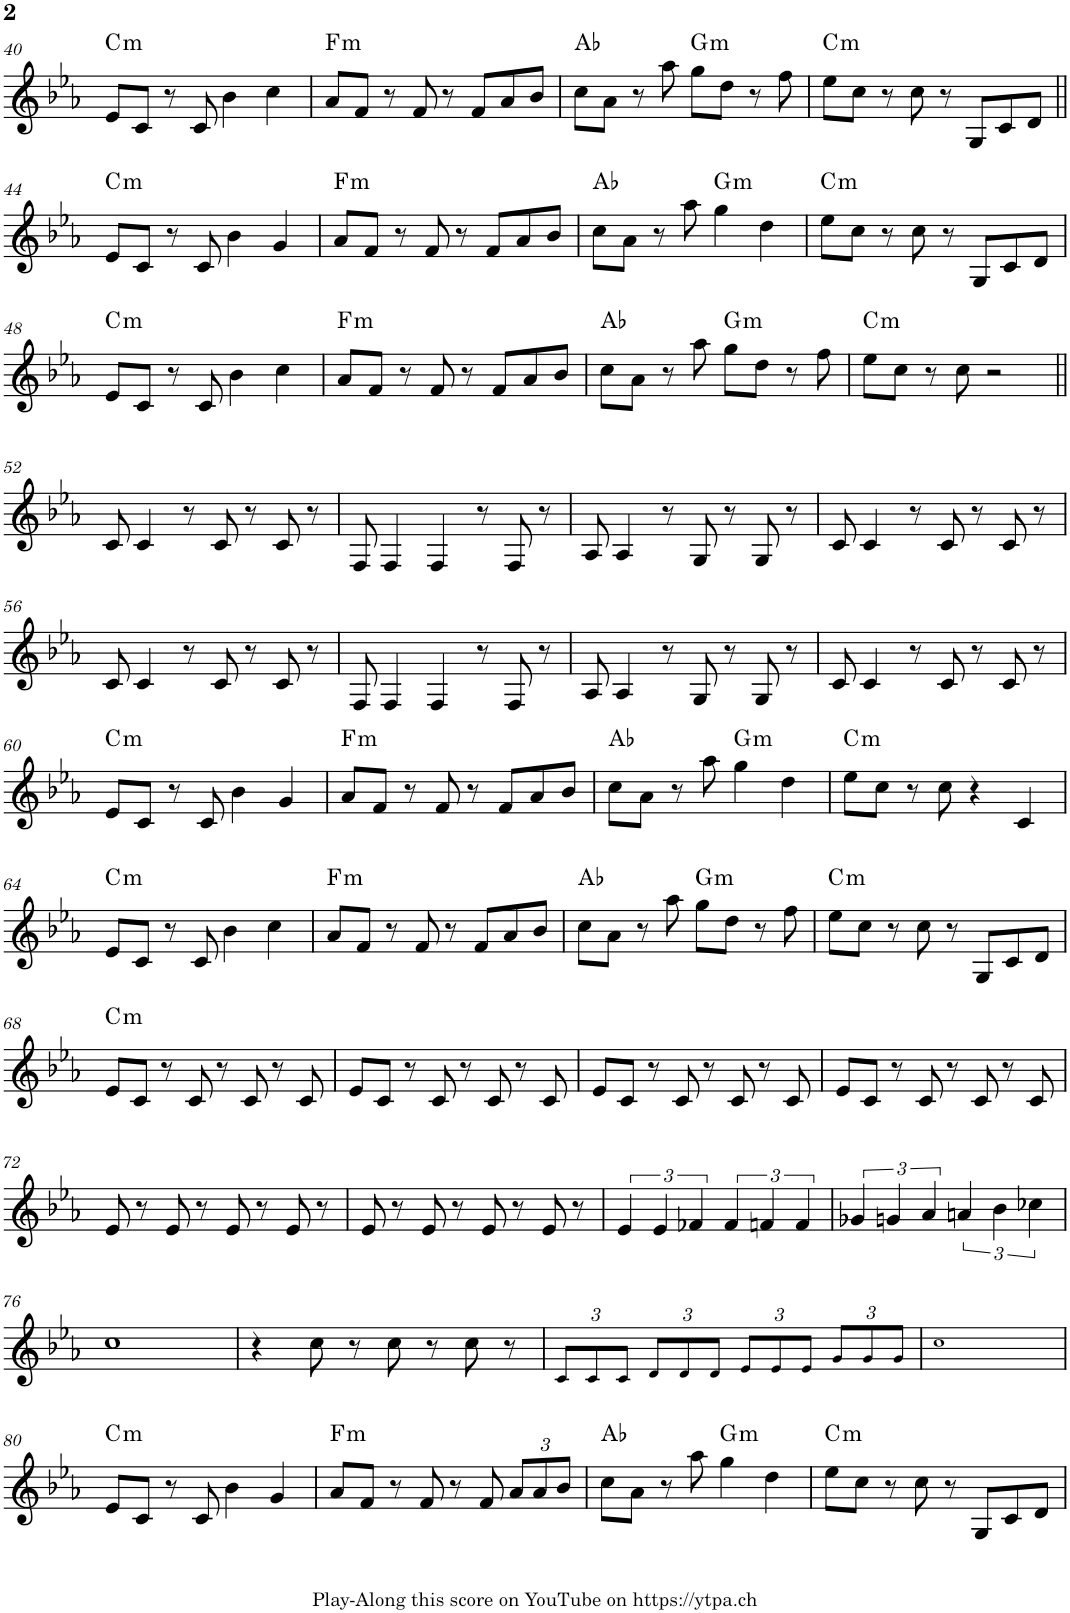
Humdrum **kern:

**kern	**harte
*part1	*part1
*staff1	*
*I"Voice	*
*I'Vc.	*
!!LO:PB:g=z
*clefG2	*
*k[b-e-a-]	*
*M4/4	*
=40	=40
!	!LO:H:kt=m
8e-/L	C:min
8c/J	.
8r	.
8c/	.
4b-\	.
4cc\	.
=41	=41
!	!LO:H:kt=m
8a-/L	F:min
8f/J	.
8r	.
8f/	.
8r	.
8f/L	.
8a-/	.
8b-/J	.
=42	=42
8cc\L	Ab:maj
8a-\J	.
8r	.
8aa-\	.
!	!LO:H:kt=m
8gg\L	G:min
8dd\J	.
8r	.
8ff\	.
=43	=43
!	!LO:H:kt=m
8ee-\L	C:min
8cc\J	.
8r	.
8cc\	.
8r	.
8G/L	.
8c/	.
8d/J	.
!!LO:LB:g=z
=44||	=44||
!	!LO:H:kt=m
8e-/L	C:min
8c/J	.
8r	.
8c/	.
4b-\	.
4g/	.
=45	=45
!	!LO:H:kt=m
8a-/L	F:min
8f/J	.
8r	.
8f/	.
8r	.
8f/L	.
8a-/	.
8b-/J	.
=46	=46
8cc\L	Ab:maj
8a-\J	.
8r	.
8aa-\	.
!	!LO:H:kt=m
4gg\	G:min
4dd\	.
=47	=47
!	!LO:H:kt=m
8ee-\L	C:min
8cc\J	.
8r	.
8cc\	.
8r	.
8G/L	.
8c/	.
8d/J	.
!!LO:LB:g=z
=48	=48
!	!LO:H:kt=m
8e-/L	C:min
8c/J	.
8r	.
8c/	.
4b-\	.
4cc\	.
=49	=49
!	!LO:H:kt=m
8a-/L	F:min
8f/J	.
8r	.
8f/	.
8r	.
8f/L	.
8a-/	.
8b-/J	.
=50	=50
8cc\L	Ab:maj
8a-\J	.
8r	.
8aa-\	.
!	!LO:H:kt=m
8gg\L	G:min
8dd\J	.
8r	.
8ff\	.
=51	=51
!	!LO:H:kt=m
8ee-\L	C:min
8cc\J	.
8r	.
8cc\	.
2r	.
!!LO:LB:g=z
=52||	=52||
8c/	.
4c/	.
8r	.
8c/	.
8r	.
8c/	.
8r	.
=53	=53
8F/	.
4F/	.
4F/	.
8r	.
8F/	.
8r	.
=54	=54
8A-/	.
4A-/	.
8r	.
8G/	.
8r	.
8G/	.
8r	.
=55	=55
8c/	.
4c/	.
8r	.
8c/	.
8r	.
8c/	.
8r	.
!!LO:LB:g=z
=56	=56
8c/	.
4c/	.
8r	.
8c/	.
8r	.
8c/	.
8r	.
=57	=57
8F/	.
4F/	.
4F/	.
8r	.
8F/	.
8r	.
=58	=58
8A-/	.
4A-/	.
8r	.
8G/	.
8r	.
8G/	.
8r	.
=59	=59
8c/	.
4c/	.
8r	.
8c/	.
8r	.
8c/	.
8r	.
!!LO:LB:g=z
=60	=60
!	!LO:H:kt=m
8e-/L	C:min
8c/J	.
8r	.
8c/	.
4b-\	.
4g/	.
=61	=61
!	!LO:H:kt=m
8a-/L	F:min
8f/J	.
8r	.
8f/	.
8r	.
8f/L	.
8a-/	.
8b-/J	.
=62	=62
8cc\L	Ab:maj
8a-\J	.
8r	.
8aa-\	.
!	!LO:H:kt=m
4gg\	G:min
4dd\	.
=63	=63
!	!LO:H:kt=m
8ee-\L	C:min
8cc\J	.
8r	.
8cc\	.
4r	.
4c/	.
!!LO:LB:g=z
=64	=64
!	!LO:H:kt=m
8e-/L	C:min
8c/J	.
8r	.
8c/	.
4b-\	.
4cc\	.
=65	=65
!	!LO:H:kt=m
8a-/L	F:min
8f/J	.
8r	.
8f/	.
8r	.
8f/L	.
8a-/	.
8b-/J	.
=66	=66
8cc\L	Ab:maj
8a-\J	.
8r	.
8aa-\	.
!	!LO:H:kt=m
8gg\L	G:min
8dd\J	.
8r	.
8ff\	.
=67	=67
!	!LO:H:kt=m
8ee-\L	C:min
8cc\J	.
8r	.
8cc\	.
8r	.
8G/L	.
8c/	.
8d/J	.
!!LO:LB:g=z
=68	=68
!	!LO:H:kt=m
8e-/L	C:min
8c/J	.
8r	.
8c/	.
8r	.
8c/	.
8r	.
8c/	.
=69	=69
8e-/L	.
8c/J	.
8r	.
8c/	.
8r	.
8c/	.
8r	.
8c/	.
=70	=70
8e-/L	.
8c/J	.
8r	.
8c/	.
8r	.
8c/	.
8r	.
8c/	.
=71	=71
8e-/L	.
8c/J	.
8r	.
8c/	.
8r	.
8c/	.
8r	.
8c/	.
!!LO:LB:g=z
=72	=72
8e-/	.
8r	.
8e-/	.
8r	.
8e-/	.
8r	.
8e-/	.
8r	.
=73	=73
8e-/	.
8r	.
8e-/	.
8r	.
8e-/	.
8r	.
8e-/	.
8r	.
=74	=74
6e-/	.
6e-/	.
6f-X/	.
6f-/	.
6fn/	.
6f/	.
=75	=75
6g-X/	.
6gn/	.
6a-/	.
6an/	.
6b-\	.
6cc-X\	.
!!LO:LB:g=z
=76	=76
1cc	.
=77	=77
4r	.
8cc\	.
8r	.
8cc\	.
8r	.
8cc\	.
8r	.
=78	=78
*Xbrackettup	*
12c!/L	.
12c!/	.
12c!/J	.
12d!/L	.
12d!/	.
12d!/J	.
12e-!/L	.
12e-!/	.
12e-!/J	.
12g!/L	.
12g!/	.
12g!/J	.
=79	=79
1cc!	.
!!LO:LB:g=z
=80	=80
!	!LO:H:kt=m
8e-/L	C:min
8c/J	.
8r	.
8c/	.
4b-\	.
4g/	.
=81	=81
!	!LO:H:kt=m
8a-/L	F:min
8f/J	.
8r	.
8f/	.
8r	.
8f/	.
12a-/L	.
12a-/	.
12b-/J	.
=82	=82
8cc\L	Ab:maj
8a-\J	.
8r	.
8aa-\	.
!	!LO:H:kt=m
4gg\	G:min
4dd\	.
=83	=83
!	!LO:H:kt=m
8ee-\L	C:min
8cc\J	.
8r	.
8cc\	.
8r	.
8G/L	.
8c/	.
8d/J	.
=	=
*-	*-
